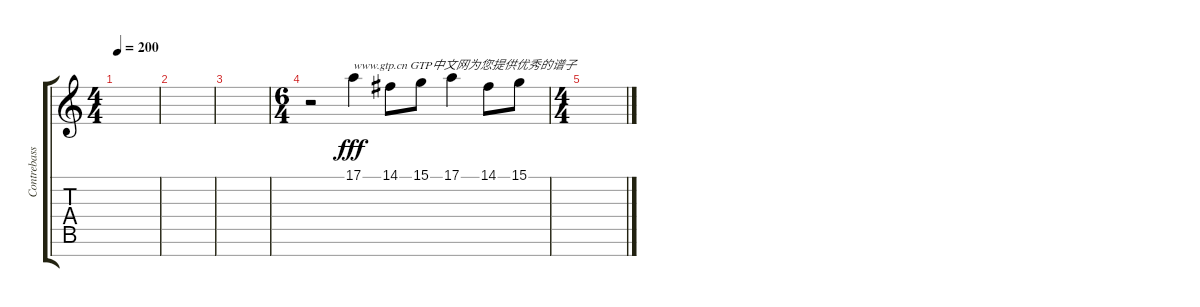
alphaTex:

\track ("Contrebasse" "Contrebass") {instrument cello}
\staff {score tabs}
\tuning (E4 B3 G3 D3 A2 E2 B1) {hide}
\ts (4 4)
\tempo 200
\clef g2
\ks c
|
|
|
\ts (6 4)
r.2 17.1.4{txt "www.gtp.cn GTP中文网为您提供优秀的谱子" dy fff volume 15 instrument viola} 14.1.8 15.1.8 17.1.4 14.1.8 15.1.8 |
\ts (4 4)
